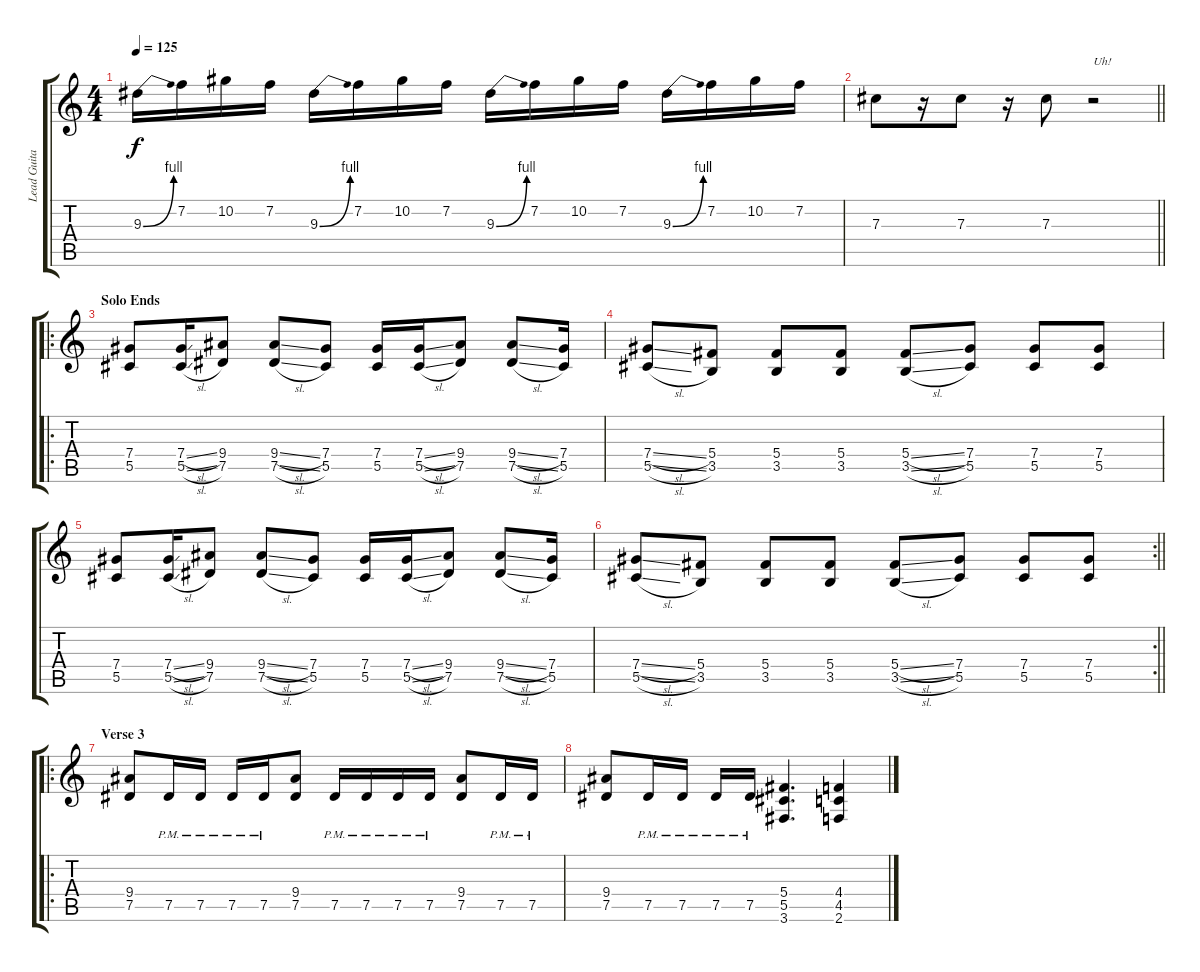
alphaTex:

\track ("Lead Guitar" "Lead Guita") {instrument distortionguitar}
\staff {score tabs}
\tuning (Eb4 Bb3 Gb3 Db3 Ab2 Eb2) {hide}
\ts (4 4)
\tempo 125
\clef g2
\ks c
9.3{be (bend 0 0 60 4)}.16{dy f} 7.2.16 10.2.16 7.2.16 9.3{be (bend 0 0 60 4)}.16 7.2.16 10.2.16 7.2.16 9.3{be (bend 0 0 60 4)}.16 7.2.16 10.2.16 7.2.16 9.3{be (bend 0 0 60 4)}.16 7.2.16 10.2.16 7.2.16 |
\barLineRight lightlight
7.3.8 r.16 7.3.8 r.16 7.3.8 r.2{txt "Uh!"} |
\ro
\section ("" "Solo Ends")
(7.4 5.5).8 (7.4{sl} 5.5{sl}).16 (9.4 7.5).8 (9.4{sl} 7.5{sl}).8 (7.4 5.5).8 (7.4 5.5).16 (7.4{sl} 5.5{sl}).16 (9.4 7.5).8 (9.4{sl} 7.5{sl}).8 (7.4 5.5).16 |
(7.4{sl} 5.5{sl}).8 (5.4 3.5).8 (5.4 3.5).8 (5.4 3.5).8 (5.4{sl} 3.5{sl}).8 (7.4 5.5).8 (7.4 5.5).8 (7.4 5.5).8 |
(7.4 5.5).8 (7.4{sl} 5.5{sl}).16 (9.4 7.5).8 (9.4{sl} 7.5{sl}).8 (7.4 5.5).8 (7.4 5.5).16 (7.4{sl} 5.5{sl}).16 (9.4 7.5).8 (9.4{sl} 7.5{sl}).8 (7.4 5.5).16 |
\rc 2
\barLineRight lightlight
(7.4{sl} 5.5{sl}).8 (5.4 3.5).8 (5.4 3.5).8 (5.4 3.5).8 (5.4{sl} 3.5{sl}).8 (7.4 5.5).8 (7.4 5.5).8 (7.4 5.5).8 |
\ro
\section ("" "Verse 3")
(9.4 7.5).8 7.5{pm}.16 7.5{pm}.16 7.5{pm}.16 7.5{pm}.16 (9.4 7.5).8 7.5{pm}.16 7.5{pm}.16 7.5{pm}.16 7.5{pm}.16 (9.4 7.5).8 7.5{pm}.16 7.5{pm}.16 |
(9.4 7.5).8 7.5{pm}.16 7.5{pm}.16 7.5{pm}.16 7.5{pm}.16 (5.4 5.5 3.6).4{d} (4.4 4.5 2.6).4
